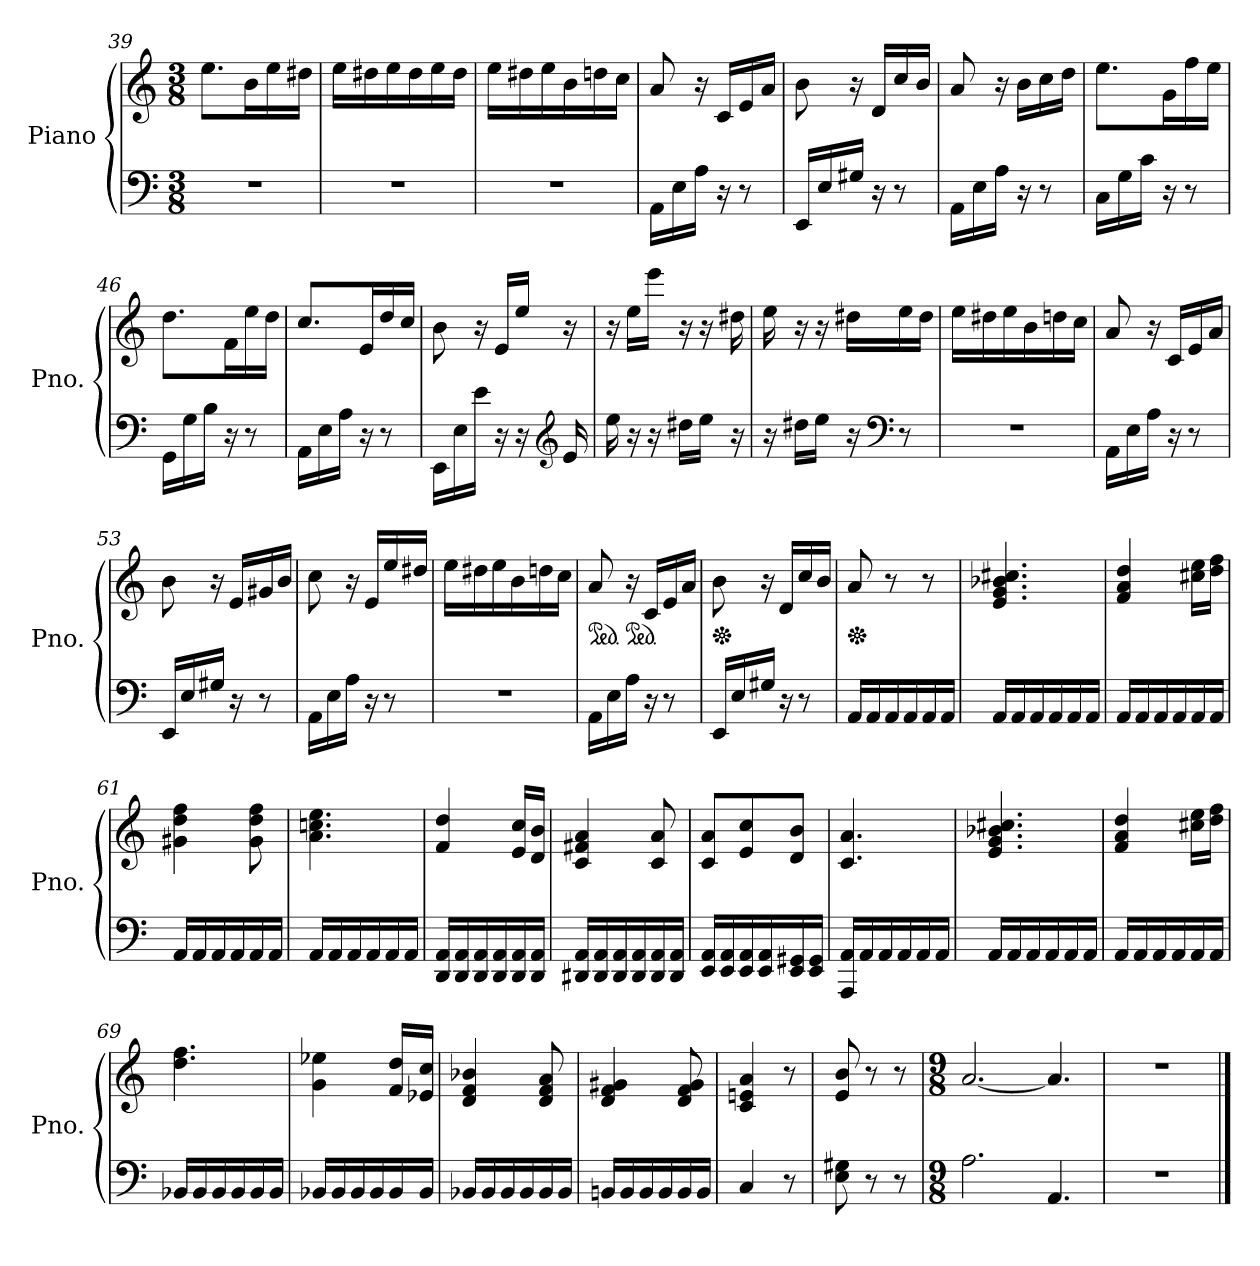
**kern	**kern
*part1	*part1
*staff2	*staff1
*I"Piano	*
*I'Pno.	*
*clefF4	*clefG2
*k[]	*k[]
*M3/8	*M3/8
=39	=39
4.r	8.ee\L
.	16b\L
.	16ee\
.	16dd#X\JJ
=40	=40
4.r	16ee\LL
.	16dd#X\
.	16ee\
.	16dd#\
.	16ee\
.	16dd#\JJ
!!LO:LB:g=z
=41	=41
4.r	16ee\LL
.	16dd#X\
.	16ee\
.	16b\
.	16ddn\
.	16cc\JJ
=42	=42
16AA\LL	8a/
16E\	.
16A\JJ	16r
16r	16c/LL
8r	16e/
.	16a/JJ
=43	=43
16EE/LL	8b\
16E/	.
16G#X/JJ	16r
16r	16d/LL
8r	16cc/
.	16b/JJ
=44	=44
16AA\LL	8a/
16E\	.
16A\JJ	16r
16r	16b\LL
8r	16cc\
.	16dd\JJ
=45	=45
16C\LL	8.ee\L
16G\	.
16c\JJ	.
16r	16g\L
8r	16ff\
.	16ee\JJ
=46	=46
16GG\LL	8.dd\L
16G\	.
16B\JJ	.
16r	16f\L
8r	16ee\
.	16dd\JJ
=47	=47
16AA\LL	8.cc/L
16E\	.
16A\JJ	.
16r	16e/L
8r	16dd/
.	16cc/JJ
!!LO:LB:g=z
=48	=48
16EE\LL	8b\
16E\	.
16e\JJ	16r
16r	16e/LL
16r	16ee/JJ
*clefG2	*
16e/	16r
=49	=49
16ee\	16r
16r	16ee\LL
16r	16eee\JJ
16dd#X\LL	16r
16ee\JJ	16r
16r	16dd#X\
=50	=50
16r	16ee\
16dd#X\LL	16r
16ee\JJ	16r
16r	16dd#X\LL
*clefF4	*
8r	16ee\
.	16dd#\JJ
=51	=51
4.r	16ee\LL
.	16dd#X\
.	16ee\
.	16b\
.	16ddn\
.	16cc\JJ
=52	=52
16AA\LL	8a/
16E\	.
16A\JJ	16r
16r	16c/LL
8r	16e/
.	16a/JJ
!!LO:LB:g=z
=53	=53
16EE/LL	8b\
16E/	.
16G#X/JJ	16r
16r	16e/LL
8r	16g#X/
.	16b/JJ
=54	=54
16AA\LL	8cc\
16E\	.
16A\JJ	16r
16r	16e/LL
8r	16ee/
.	16dd#X/JJ
=55	=55
4.r	16ee\LL
.	16dd#X\
.	16ee\
.	16b\
.	16ddn\
.	16cc\JJ
=56	=56
*	*ped
16AA\LL	8a/
16E\	.
*	*ped
16A\JJ	16r
16r	16c/LL
8r	16e/
.	16a/JJ
=57	=57
*	*Xped
16EE/LL	8b\
16E/	.
16G#X/JJ	16r
16r	16d/LL
8r	16cc/
.	16b/JJ
=58	=58
*	*Xped
16AA/LL	8a/
16AA/	.
16AA/	8r
16AA/	.
16AA/	8r
16AA/JJ	.
!!LO:LB:g=z
=59	=59
16AA/LL	4.e/ 4.g/ 4.b-X/ 4.cc#X/
16AA/	.
16AA/	.
16AA/	.
16AA/	.
16AA/JJ	.
=60	=60
16AA/LL	4f/ 4a/ 4dd/
16AA/	.
16AA/	.
16AA/	.
16AA/	16cc#X\ 16ee\LL
16AA/JJ	16dd\ 16ff\JJ
=61	=61
16AA/LL	4g#X\ 4dd\ 4ff\
16AA/	.
16AA/	.
16AA/	.
16AA/	8g#\ 8dd\ 8ff\
16AA/JJ	.
=62	=62
16AA/LL	4.a\ 4.ccn\ 4.ee\
16AA/	.
16AA/	.
16AA/	.
16AA/	.
16AA/JJ	.
=63	=63
16DD/ 16AA/LL	4f/ 4dd/
16DD/ 16AA/	.
16DD/ 16AA/	.
16DD/ 16AA/	.
16DD/ 16AA/	16e/ 16cc/LL
16DD/ 16AA/JJ	16d/ 16b/JJ
=64	=64
16DD#X/ 16AA/LL	4c/ 4f#X/ 4a/
16DD#/ 16AA/	.
16DD#/ 16AA/	.
16DD#/ 16AA/	.
16DD#/ 16AA/	8c/ 8a/
16DD#/ 16AA/JJ	.
!!LO:LB:g=z
=65	=65
16EE/ 16AA/LL	8c/ 8a/L
16EE/ 16AA/	.
16EE/ 16AA/	8e/ 8cc/
16EE/ 16AA/	.
16EE/ 16GG#X/	8d/ 8b/J
16EE/ 16GG#/JJ	.
=66	=66
16AAA/ 16AA/LL	4.c/ 4.a/
16AA/	.
16AA/	.
16AA/	.
16AA/	.
16AA/JJ	.
=67	=67
16AA/LL	4.e/ 4.g/ 4.b-X/ 4.cc#X/
16AA/	.
16AA/	.
16AA/	.
16AA/	.
16AA/JJ	.
=68	=68
16AA/LL	4f/ 4a/ 4dd/
16AA/	.
16AA/	.
16AA/	.
16AA/	16cc#X\ 16ee\LL
16AA/JJ	16dd\ 16ff\JJ
=69	=69
16BB-X/LL	4.dd\ 4.ff\
16BB-/	.
16BB-/	.
16BB-/	.
16BB-/	.
16BB-/JJ	.
=70	=70
16BB-X/LL	4g\ 4ee-X\
16BB-/	.
16BB-/	.
16BB-/	.
16BB-/	16f/ 16dd/LL
16BB-/JJ	16e-X/ 16cc/JJ
!!LO:LB:g=z
=71	=71
16BB-X/LL	4d/ 4f/ 4b-X/
16BB-/	.
16BB-/	.
16BB-/	.
16BB-/	8d/ 8f/ 8a/
16BB-/JJ	.
=72	=72
16BBn/LL	4d/ 4f/ 4g#X/
16BB/	.
16BB/	.
16BB/	.
16BB/	8d/ 8f/ 8g#/
16BB/JJ	.
=73	=73
4C/	4c/ 4en/ 4a/
8r	8r
=74	=74
8E\ 8G#X\	8e/ 8b/
8r	8r
8r	8r
=75	=75
*M9/8	*M9/8
2.A\	[2.a/
4.AA/	4.a/]
=76	=76
8%9r	8%9r
==	==
*-	*-
